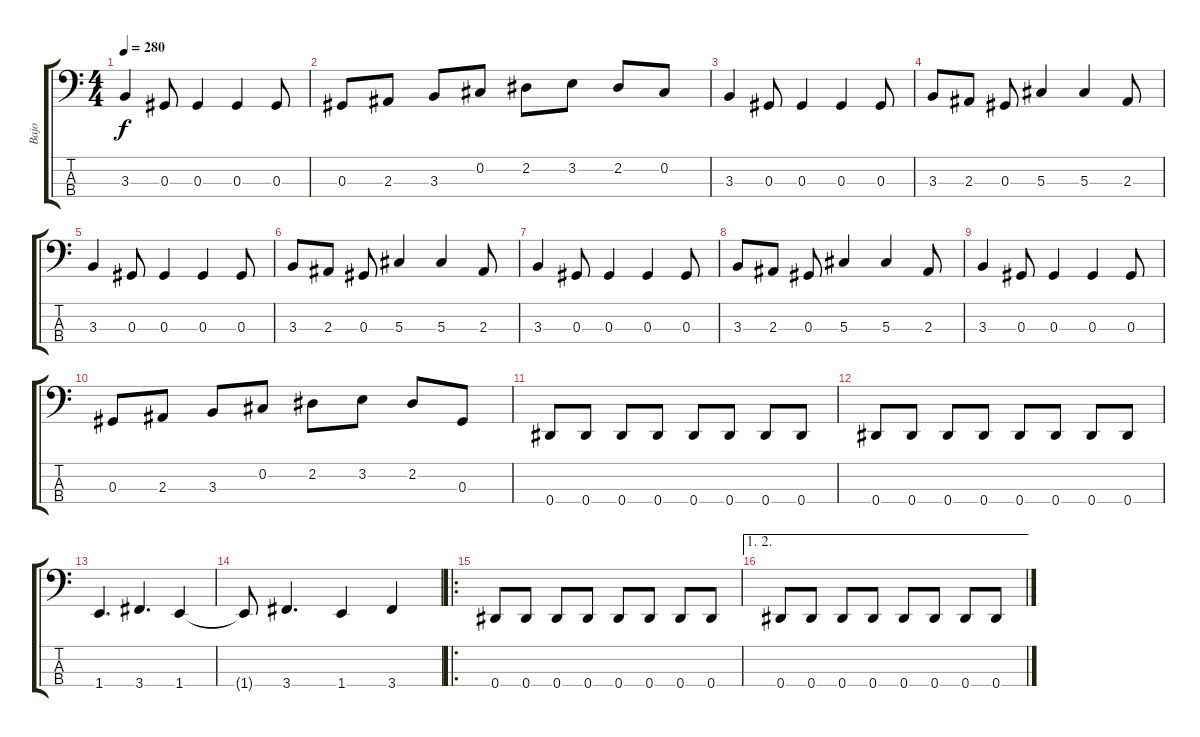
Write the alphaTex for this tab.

\track ("Bajo" "Bajo") {instrument electricbassfinger}
\staff {score tabs}
\tuning (Gb2 Db2 Ab1 Eb1) {hide}
\ts (4 4)
\tempo 280
\clef f4
\ks c
3.3.4{dy f} 0.3.8 0.3.4 0.3.4 0.3.8 |
0.3.8 2.3.8 3.3.8 0.2.8 2.2.8 3.2.8 2.2.8 0.2.8 |
3.3.4 0.3.8 0.3.4 0.3.4 0.3.8 |
3.3.8 2.3.8 0.3.8 5.3.4 5.3.4 2.3.8 |
3.3.4 0.3.8 0.3.4 0.3.4 0.3.8 |
3.3.8 2.3.8 0.3.8 5.3.4 5.3.4 2.3.8 |
3.3.4 0.3.8 0.3.4 0.3.4 0.3.8 |
3.3.8 2.3.8 0.3.8 5.3.4 5.3.4 2.3.8 |
3.3.4 0.3.8 0.3.4 0.3.4 0.3.8 |
0.3.8 2.3.8 3.3.8 0.2.8 2.2.8 3.2.8 2.2.8 0.3.8 |
0.4.8 0.4.8 0.4.8 0.4.8 0.4.8 0.4.8 0.4.8 0.4.8 |
0.4.8 0.4.8 0.4.8 0.4.8 0.4.8 0.4.8 0.4.8 0.4.8 |
1.4.4{d} 3.4.4{d} 1.4.4 |
1.4{t}.8 3.4.4{d} 1.4.4 3.4.4 |
\ro
0.4.8 0.4.8 0.4.8 0.4.8 0.4.8 0.4.8 0.4.8 0.4.8 |
\ae (1 2)
0.4.8 0.4.8 0.4.8 0.4.8 0.4.8 0.4.8 0.4.8 0.4.8
